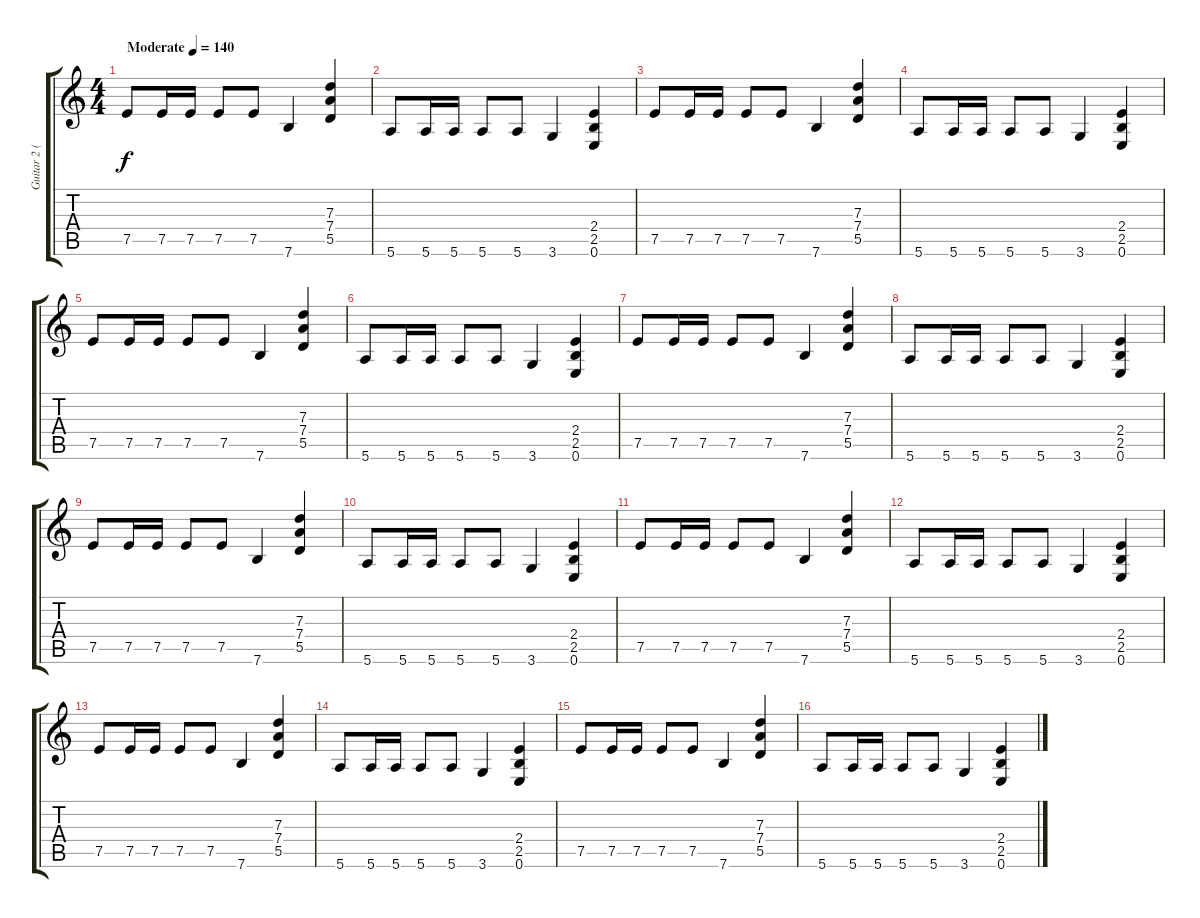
\track ("Guitar 2 (Stefko)" "Guitar 2 (") {instrument overdrivenguitar}
\staff {score tabs}
\tuning (E4 B3 G3 D3 A2 E2) {hide}
\ts (4 4)
\tempo (140 "Moderate")
\clef g2
\ks c
7.5.8{dy f instrument overdrivenguitar} 7.5.16 7.5.16 7.5.8 7.5.8 7.6.4 (7.3 7.4 5.5).4 |
5.6.8 5.6.16 5.6.16 5.6.8 5.6.8 3.6.4 (2.4 2.5 0.6).4 |
7.5.8 7.5.16 7.5.16 7.5.8 7.5.8 7.6.4 (7.3 7.4 5.5).4 |
5.6.8 5.6.16 5.6.16 5.6.8 5.6.8 3.6.4 (2.4 2.5 0.6).4 |
7.5.8 7.5.16 7.5.16 7.5.8 7.5.8 7.6.4 (7.3 7.4 5.5).4 |
5.6.8 5.6.16 5.6.16 5.6.8 5.6.8 3.6.4 (2.4 2.5 0.6).4 |
7.5.8 7.5.16 7.5.16 7.5.8 7.5.8 7.6.4 (7.3 7.4 5.5).4 |
5.6.8 5.6.16 5.6.16 5.6.8 5.6.8 3.6.4 (2.4 2.5 0.6).4 |
7.5.8 7.5.16 7.5.16 7.5.8 7.5.8 7.6.4 (7.3 7.4 5.5).4 |
5.6.8 5.6.16 5.6.16 5.6.8 5.6.8 3.6.4 (2.4 2.5 0.6).4 |
7.5.8 7.5.16 7.5.16 7.5.8 7.5.8 7.6.4 (7.3 7.4 5.5).4 |
5.6.8 5.6.16 5.6.16 5.6.8 5.6.8 3.6.4 (2.4 2.5 0.6).4 |
7.5.8 7.5.16 7.5.16 7.5.8 7.5.8 7.6.4 (7.3 7.4 5.5).4 |
5.6.8 5.6.16 5.6.16 5.6.8 5.6.8 3.6.4 (2.4 2.5 0.6).4 |
7.5.8 7.5.16 7.5.16 7.5.8 7.5.8 7.6.4 (7.3 7.4 5.5).4 |
5.6.8 5.6.16 5.6.16 5.6.8 5.6.8 3.6.4 (2.4 2.5 0.6).4
